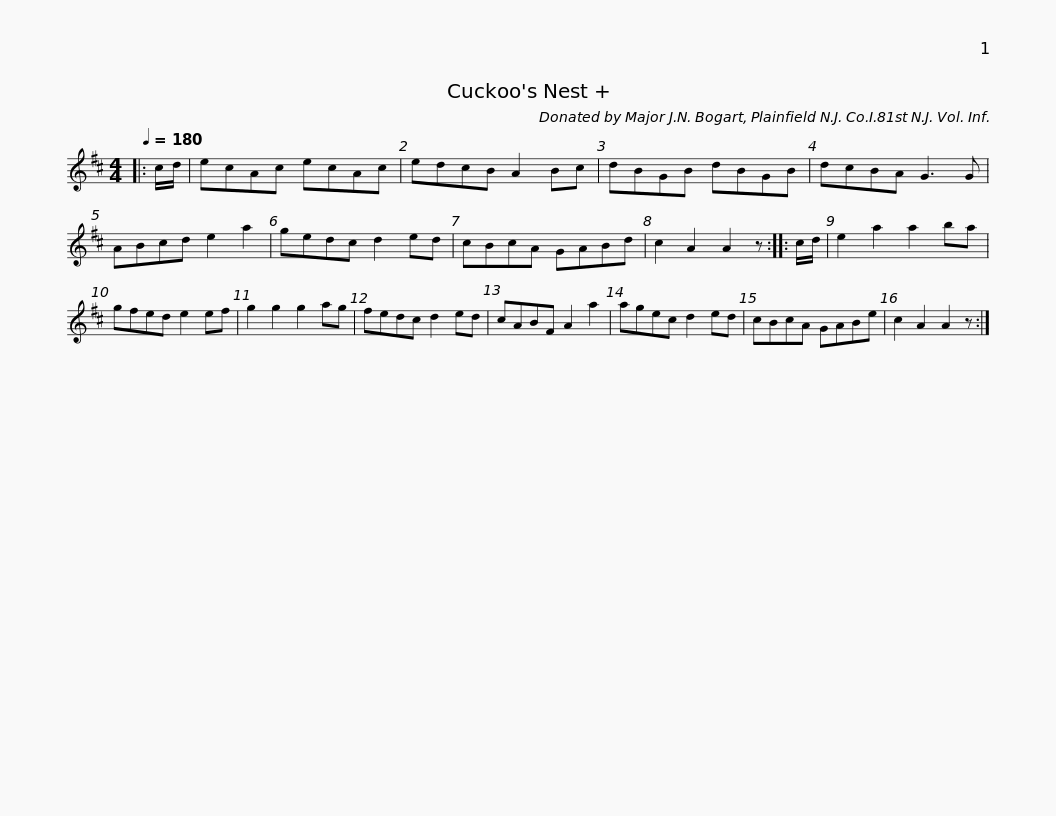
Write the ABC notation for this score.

X:1
L:1/8
Q:1/4=180
M:4/4
I:linebreak $
K:D
V:1 treble
V:1
|: c/d/ | ecAc ecAc | edcB A2 Bc | dBGB dBGB | dcBA G3 G | %5
 ABcd e2 a2 |$ gedc d2 ed | cBcA GABd | c2 A2 A2 z :: c/d/ | %10
 e2 a2 a2 ba | gfed e2 ef | g2 g2 g2 ag |$ fedc d2 ed | cABF A2 a2 | %15
 agec d2 ed | cBcA GABe | c2 A2 A2 z :| %18
